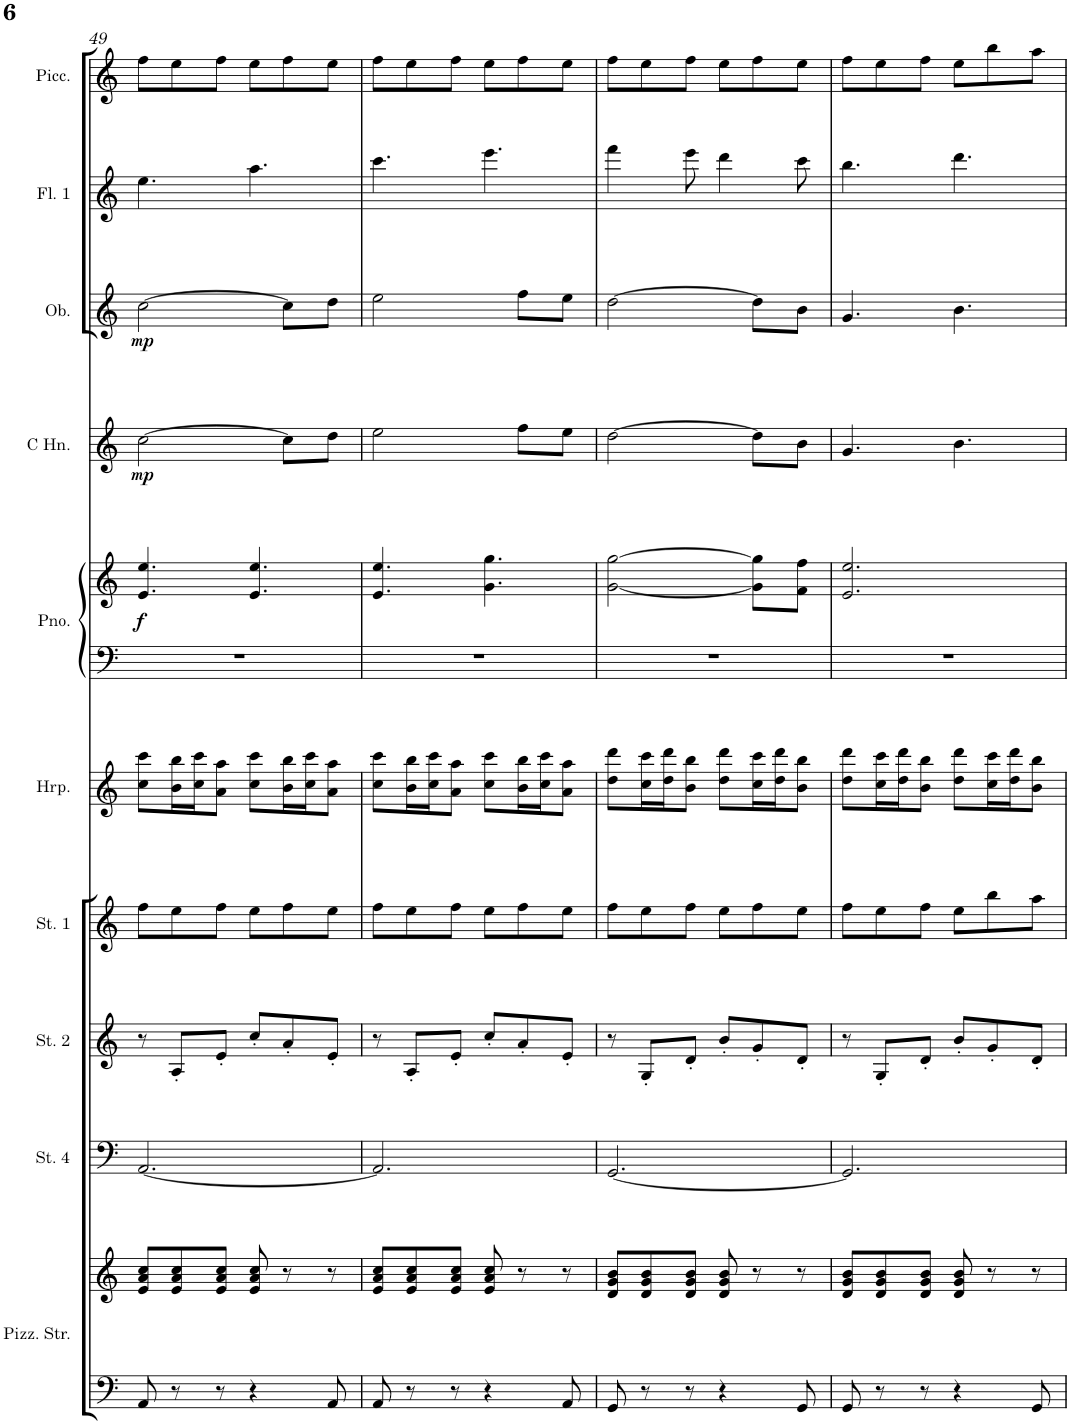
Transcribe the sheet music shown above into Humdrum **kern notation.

**kern	**kern	**kern	**kern	**kern	**kern	**kern	**kern	**dynam	**kern	**dynam	**kern	**dynam	**kern	**kern
*part10	*part10	*part9	*part8	*part7	*part6	*part5	*part5	*part5	*part4	*part4	*part3	*part3	*part2	*part1
*staff12	*staff11	*staff10	*staff9	*staff8	*staff7	*staff6	*staff5	*staff5/6	*staff4	*staff4	*staff3	*staff3	*staff2	*staff1
*I"Pizzicato Strings	*	*I"Strings 4	*I"Strings 2	*I"Strings 1	*I"Harp	*I"Piano	*	*	*I"Horn in C	*	*I"Oboe	*	*I"Flute 1	*I"Piccolo
*I'Pizz. Str.	*	*I'St. 4	*I'St. 2	*I'St. 1	*I'Hrp.	*I'Pno.	*	*	*	*	*I'Ob.	*	*I'Fl. 1	*I'Picc.
!!LO:PB:g=z
*clefF4	*clefG2	*clefF4	*clefG2	*clefG2	*clefG2	*clefF4	*clefG2	*	*clefG2	*	*clefG2	*	*clefG2	*clefG2
*	*	*	*	*	*	*	*	*	*Trd7c12	*	*	*	*	*Trd-7c-12
*k[]	*k[]	*k[]	*k[]	*k[]	*k[]	*k[]	*k[]	*	*k[]	*	*k[]	*	*k[]	*k[]
*M6/8	*M6/8	*M6/8	*M6/8	*M6/8	*M6/8	*M6/8	*M6/8	*	*M6/8	*	*M6/8	*	*M6/8	*M6/8
=49	=49	=49	=49	=49	=49	=49	=49	=49	=49	=49	=49	=49	=49	=49
!	!	!	!	!	!	!	!	!LO:DY:b	!	!LO:DY:b	!	!LO:DY:b	!	!
8AA/	8e/ 8a/ 8cc/L	[2.AA/	8r	8ff\L	8cc\ 8ccc\L	2.r	4.e/ 4.ee/	f	[2cc\	mp	[2cc\	mp	4.ee\	8ff\L
8r	8e/ 8a/ 8cc/	.	8A'/L	8ee\	16b\ 16bb\L	.	.	.	.	.	.	.	.	8ee\
.	.	.	.	.	16cc\ 16ccc\J	.	.	.	.	.	.	.	.	.
8r	8e/ 8a/ 8cc/J	.	8e'/J	8ff\J	8a\ 8aa\J	.	.	.	.	.	.	.	.	8ff\J
4r	8e/ 8a/ 8cc/	.	8cc'/L	8ee\L	8cc\ 8ccc\L	.	4.e/ 4.ee/	.	.	.	.	.	4.aa\	8ee\L
.	8r	.	8a'/	8ff\	16b\ 16bb\L	.	.	.	8cc\L]	.	8cc\L]	.	.	8ff\
.	.	.	.	.	16cc\ 16ccc\J	.	.	.	.	.	.	.	.	.
8AA/	8r	.	8e'/J	8ee\J	8a\ 8aa\J	.	.	.	8dd\J	.	8dd\J	.	.	8ee\J
=50	=50	=50	=50	=50	=50	=50	=50	=50	=50	=50	=50	=50	=50	=50
8AA/	8e/ 8a/ 8cc/L	2.AA/]	8r	8ff\L	8cc\ 8ccc\L	2.r	4.e/ 4.ee/	.	2ee\	.	2ee\	.	4.ccc\	8ff\L
8r	8e/ 8a/ 8cc/	.	8A'/L	8ee\	16b\ 16bb\L	.	.	.	.	.	.	.	.	8ee\
.	.	.	.	.	16cc\ 16ccc\J	.	.	.	.	.	.	.	.	.
8r	8e/ 8a/ 8cc/J	.	8e'/J	8ff\J	8a\ 8aa\J	.	.	.	.	.	.	.	.	8ff\J
4r	8e/ 8a/ 8cc/	.	8cc'/L	8ee\L	8cc\ 8ccc\L	.	4.g\ 4.gg\	.	.	.	.	.	4.eee\	8ee\L
.	8r	.	8a'/	8ff\	16b\ 16bb\L	.	.	.	8ff\L	.	8ff\L	.	.	8ff\
.	.	.	.	.	16cc\ 16ccc\J	.	.	.	.	.	.	.	.	.
8AA/	8r	.	8e'/J	8ee\J	8a\ 8aa\J	.	.	.	8ee\J	.	8ee\J	.	.	8ee\J
=51	=51	=51	=51	=51	=51	=51	=51	=51	=51	=51	=51	=51	=51	=51
8GG/	8d/ 8g/ 8b/L	[2.GG/	8r	8ff\L	8dd\ 8ddd\L	2.r	[2g\ [2gg\	.	[2dd\	.	[2dd\	.	4fff\	8ff\L
8r	8d/ 8g/ 8b/	.	8G'/L	8ee\	16cc\ 16ccc\L	.	.	.	.	.	.	.	.	8ee\
.	.	.	.	.	16dd\ 16ddd\J	.	.	.	.	.	.	.	.	.
8r	8d/ 8g/ 8b/J	.	8d'/J	8ff\J	8b\ 8bb\J	.	.	.	.	.	.	.	8eee\	8ff\J
4r	8d/ 8g/ 8b/	.	8b'/L	8ee\L	8dd\ 8ddd\L	.	.	.	.	.	.	.	4ddd\	8ee\L
.	8r	.	8g'/	8ff\	16cc\ 16ccc\L	.	8g\] 8gg\]L	.	8dd\L]	.	8dd\L]	.	.	8ff\
.	.	.	.	.	16dd\ 16ddd\J	.	.	.	.	.	.	.	.	.
8GG/	8r	.	8d'/J	8ee\J	8b\ 8bb\J	.	8f\ 8ff\J	.	8b\J	.	8b\J	.	8ccc\	8ee\J
=52	=52	=52	=52	=52	=52	=52	=52	=52	=52	=52	=52	=52	=52	=52
8GG/	8d/ 8g/ 8b/L	2.GG/]	8r	8ff\L	8dd\ 8ddd\L	2.r	2.e/ 2.ee/	.	4.g/	.	4.g/	.	4.bb\	8ff\L
8r	8d/ 8g/ 8b/	.	8G'/L	8ee\	16cc\ 16ccc\L	.	.	.	.	.	.	.	.	8ee\
.	.	.	.	.	16dd\ 16ddd\J	.	.	.	.	.	.	.	.	.
8r	8d/ 8g/ 8b/J	.	8d'/J	8ff\J	8b\ 8bb\J	.	.	.	.	.	.	.	.	8ff\J
4r	8d/ 8g/ 8b/	.	8b'/L	8ee\L	8dd\ 8ddd\L	.	.	.	4.b\	.	4.b\	.	4.ddd\	8ee\L
.	8r	.	8g'/	8bb\	16cc\ 16ccc\L	.	.	.	.	.	.	.	.	8bb\
.	.	.	.	.	16dd\ 16ddd\J	.	.	.	.	.	.	.	.	.
8GG/	8r	.	8d'/J	8aa\J	8b\ 8bb\J	.	.	.	.	.	.	.	.	8aa\J
=	=	=	=	=	=	=	=	=	=	=	=	=	=	=
*-	*-	*-	*-	*-	*-	*-	*-	*-	*-	*-	*-	*-	*-	*-
